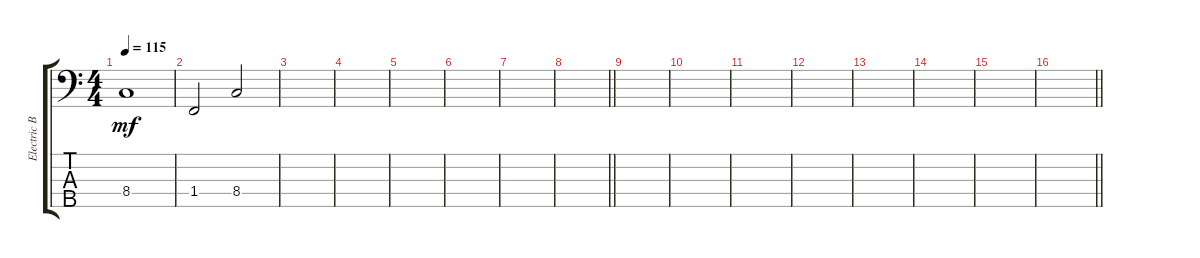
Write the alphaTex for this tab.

\track ("Electric Bass" "Electric B") {instrument electricbassfinger}
\staff {score tabs}
\tuning (G2 D2 A1 E1 B0) {hide}
\ts (4 4)
\tempo 115
\clef f4
\ks c
8.4.1{dy mf instrument electricbassfinger} |
1.4.2 8.4.2 |
|
|
|
|
|
\barLineRight lightlight
|
|
|
|
|
|
|
|
\barLineRight lightlight
